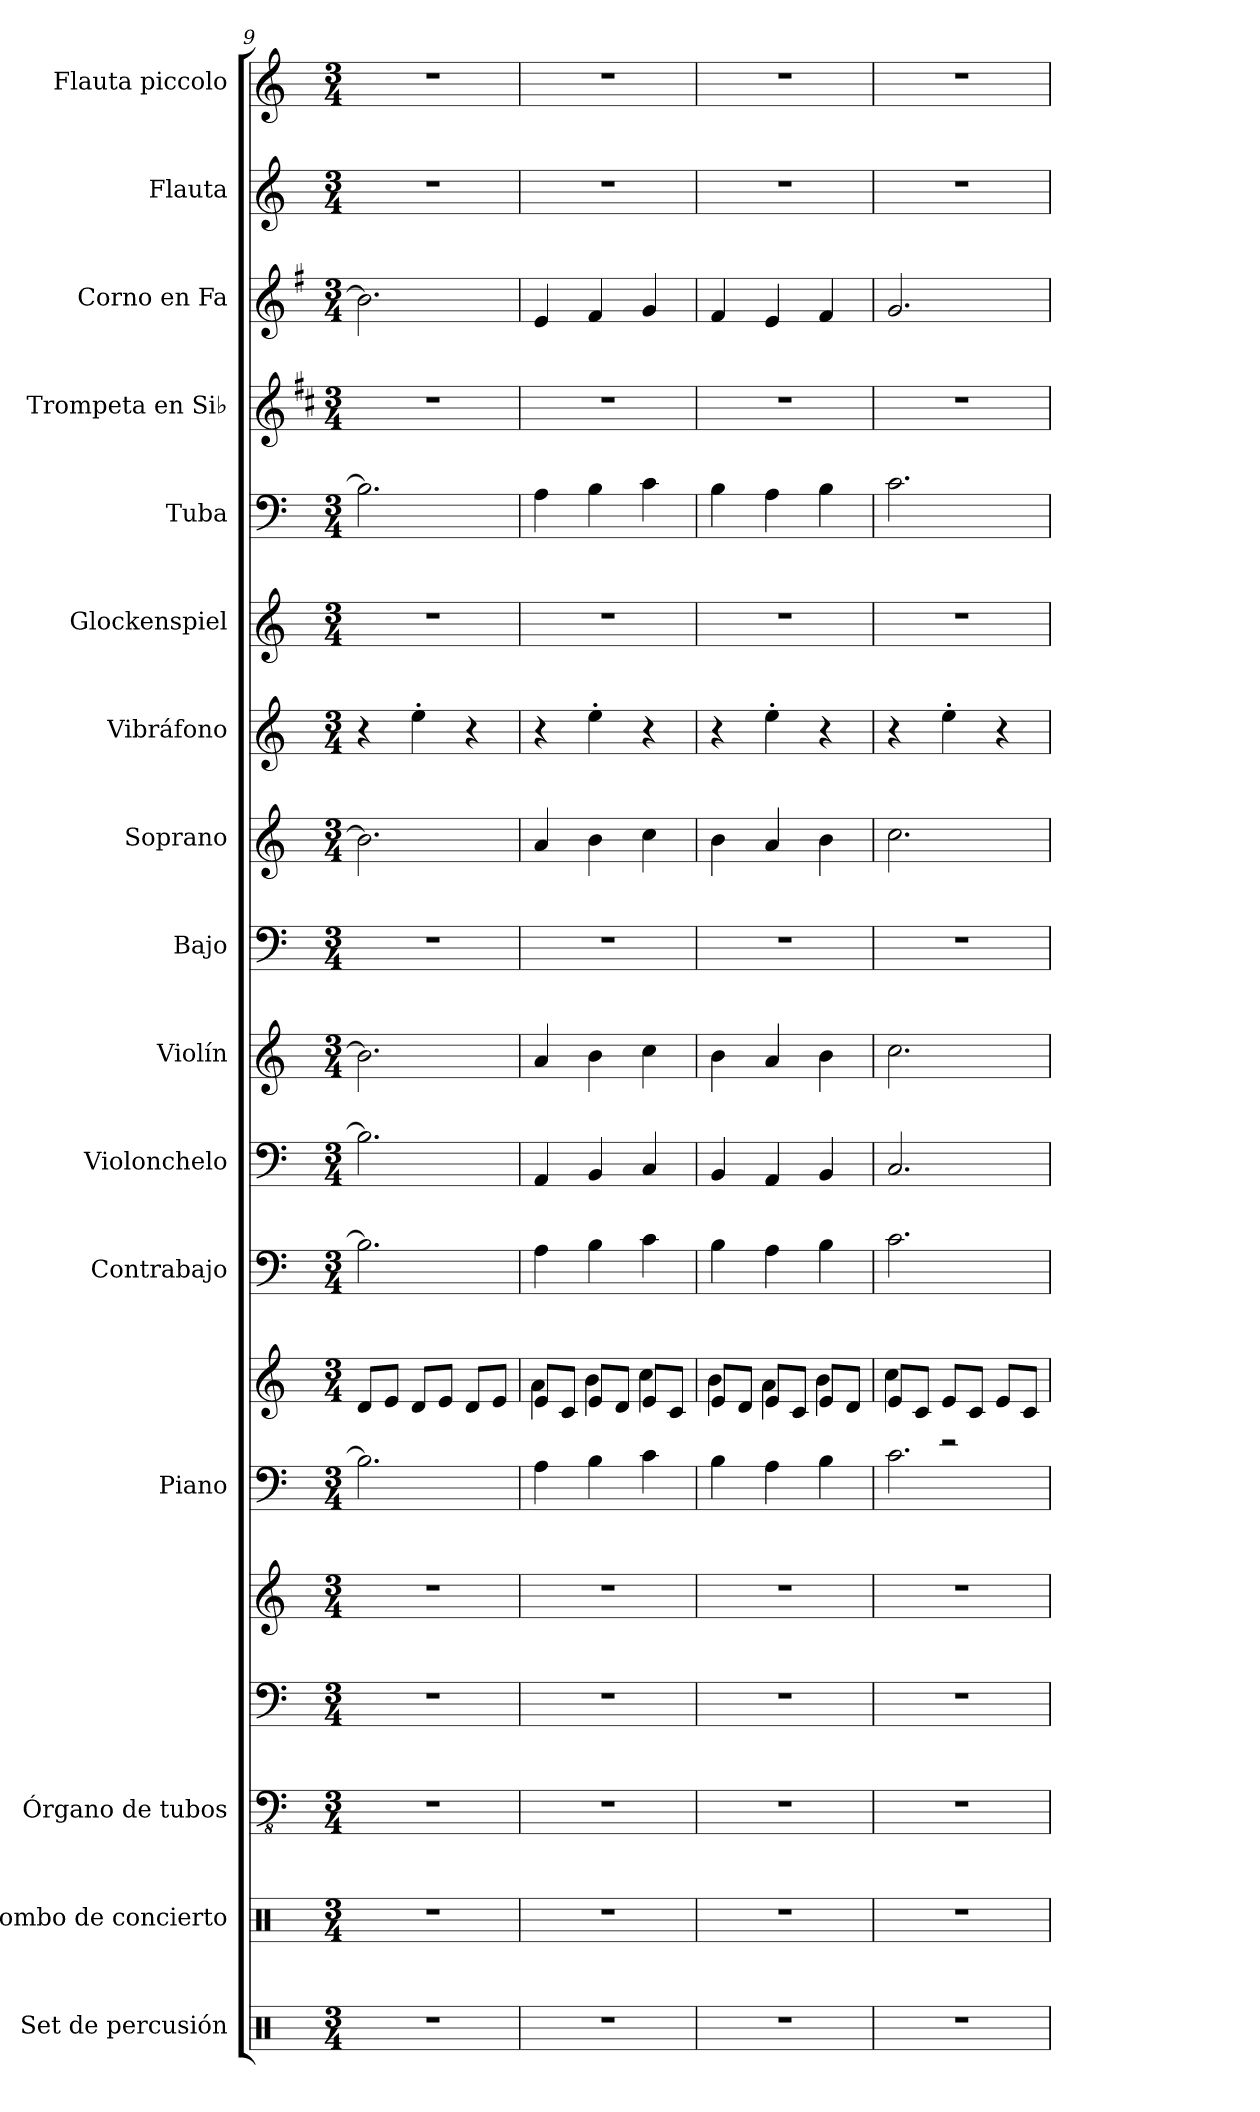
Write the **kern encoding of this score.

**kern	**kern	**kern	**kern	**kern	**kern	**kern	**kern	**kern	**kern	**kern	**kern	**kern	**kern	**kern	**kern	**kern	**kern	**kern
*part16	*part15	*part14	*part14	*part14	*part13	*part13	*part12	*part11	*part10	*part9	*part8	*part7	*part6	*part5	*part4	*part3	*part2	*part1
*staff19	*staff18	*staff17	*staff16	*staff15	*staff14	*staff13	*staff12	*staff11	*staff10	*staff9	*staff8	*staff7	*staff6	*staff5	*staff4	*staff3	*staff2	*staff1
*I"Set de percusión	*I"Bombo de concierto	*I"Órgano de tubos	*	*	*I"Piano	*	*I"Contrabajo	*I"Violonchelo	*I"Violín	*I"Bajo	*I"Soprano	*I"Vibráfono	*I"Glockenspiel	*I"Tuba	*I"Trompeta en Si♭	*I"Corno en Fa	*I"Flauta	*I"Flauta piccolo
*	*I'Bom. Conc.	*	*	*	*I'Pno.	*	*I'Cb.	*I'Vc.	*I'Vln.	*I'B.	*I'S.	*I'Vib.	*I'Glock.	*I'Tba.	*I'Tpt. Si♭	*I'Cor. Fa	*I'Fl.	*I'Picc.
*clefX	*clefX	*clefFv4	*clefF4	*clefG2	*clefF4	*clefG2	*clefF4	*clefF4	*clefG2	*clefF4	*clefG2	*clefG2	*clefG2	*clefF4	*clefG2	*clefG2	*clefG2	*clefG2
*	*	*	*	*	*	*	*ITrd7c12	*	*	*	*	*	*ITrd-14c-24	*	*ITrd1c2	*ITrd4c7	*	*ITrd-7c-12
*k[]	*k[]	*k[]	*k[]	*k[]	*k[]	*k[]	*k[]	*k[]	*k[]	*k[]	*k[]	*k[]	*k[]	*k[]	*k[]	*k[]	*k[]	*k[]
*M3/4	*M3/4	*M3/4	*M3/4	*M3/4	*M3/4	*M3/4	*M3/4	*M3/4	*M3/4	*M3/4	*M3/4	*M3/4	*M3/4	*M3/4	*M3/4	*M3/4	*M3/4	*M3/4
=9	=9	=9	=9	=9	=9	=9	=9	=9	=9	=9	=9	=9	=9	=9	=9	=9	=9	=9
2.r	2.r	2.r	2.r	2.r	2.B\]	8d/L	2.BB\]	2.B\]	2.b\]	2.r	2.b\]	4r	2.r	2.B\]	2.r	2.e\]	2.r	2.r
.	.	.	.	.	.	8e/J	.	.	.	.	.	.	.	.	.	.	.	.
.	.	.	.	.	.	8d/L	.	.	.	.	.	4ee'\	.	.	.	.	.	.
.	.	.	.	.	.	8e/J	.	.	.	.	.	.	.	.	.	.	.	.
.	.	.	.	.	.	8d/L	.	.	.	.	.	4r	.	.	.	.	.	.
.	.	.	.	.	.	8e/J	.	.	.	.	.	.	.	.	.	.	.	.
=10	=10	=10	=10	=10	=10	=10	=10	=10	=10	=10	=10	=10	=10	=10	=10	=10	=10	=10
*	*	*	*	*	*	*^	*	*	*	*	*	*	*	*	*	*	*	*
2.r	2.r	2.r	2.r	2.r	4A\	8e/L	4a\	4AA\	4AA/	4a/	2.r	4a/	4r	2.r	4A\	2.r	4A/	2.r	2.r
.	.	.	.	.	.	8c/J	.	.	.	.	.	.	.	.	.	.	.	.	.
.	.	.	.	.	4B\	8e/L	4b\	4BB\	4BB/	4b\	.	4b\	4ee'\	.	4B\	.	4B/	.	.
.	.	.	.	.	.	8d/J	.	.	.	.	.	.	.	.	.	.	.	.	.
.	.	.	.	.	4c\	8e/L	4cc\	4C\	4C/	4cc\	.	4cc\	4r	.	4c\	.	4c/	.	.
.	.	.	.	.	.	8c/J	.	.	.	.	.	.	.	.	.	.	.	.	.
!!LO:PB:g=z
=11	=11	=11	=11	=11	=11	=11	=11	=11	=11	=11	=11	=11	=11	=11	=11	=11	=11	=11	=11
2.r	2.r	2.r	2.r	2.r	4B\	8e/L	4b\	4BB\	4BB/	4b\	2.r	4b\	4r	2.r	4B\	2.r	4B/	2.r	2.r
.	.	.	.	.	.	8d/J	.	.	.	.	.	.	.	.	.	.	.	.	.
.	.	.	.	.	4A\	8e/L	4a\	4AA\	4AA/	4a/	.	4a/	4ee'\	.	4A\	.	4A/	.	.
.	.	.	.	.	.	8c/J	.	.	.	.	.	.	.	.	.	.	.	.	.
.	.	.	.	.	4B\	8e/L	4b\	4BB\	4BB/	4b\	.	4b\	4r	.	4B\	.	4B/	.	.
.	.	.	.	.	.	8d/J	.	.	.	.	.	.	.	.	.	.	.	.	.
=12	=12	=12	=12	=12	=12	=12	=12	=12	=12	=12	=12	=12	=12	=12	=12	=12	=12	=12	=12
2.r	2.r	2.r	2.r	2.r	2.c\	8e/L	4cc\	2.C\	2.C/	2.cc\	2.r	2.cc\	4r	2.r	2.c\	2.r	2.c/	2.r	2.r
.	.	.	.	.	.	8c/J	.	.	.	.	.	.	.	.	.	.	.	.	.
.	.	.	.	.	.	8e/L	2r	.	.	.	.	.	4ee'\	.	.	.	.	.	.
.	.	.	.	.	.	8c/J	.	.	.	.	.	.	.	.	.	.	.	.	.
.	.	.	.	.	.	8e/L	.	.	.	.	.	.	4r	.	.	.	.	.	.
.	.	.	.	.	.	8c/J	.	.	.	.	.	.	.	.	.	.	.	.	.
*	*	*	*	*	*	*v	*v	*	*	*	*	*	*	*	*	*	*	*	*
=	=	=	=	=	=	=	=	=	=	=	=	=	=	=	=	=	=	=
*-	*-	*-	*-	*-	*-	*-	*-	*-	*-	*-	*-	*-	*-	*-	*-	*-	*-	*-
